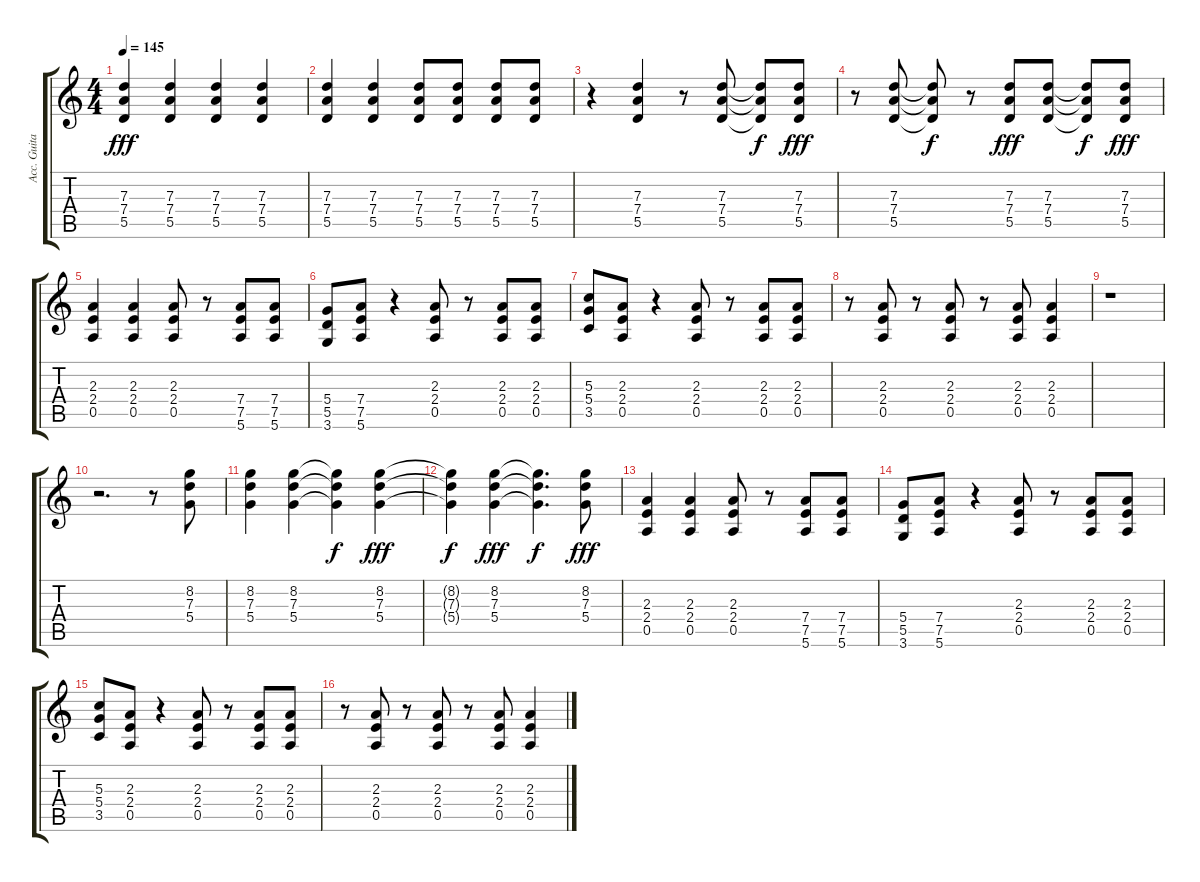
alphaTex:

\track ("Acc. Guitar left" "Acc. Guita") {instrument acousticguitarsteel}
\staff {score tabs}
\tuning (E4 B3 G3 D3 A2 E2) {hide}
\ts (4 4)
\tempo 145
\clef g2
\ks c
(7.3 7.4 5.5).4{dy fff} (7.3 7.4 5.5).4 (7.3 7.4 5.5).4 (7.3 7.4 5.5).4 |
(7.3 7.4 5.5).4 (7.3 7.4 5.5).4 (7.3 7.4 5.5).8 (7.3 7.4 5.5).8 (7.3 7.4 5.5).8 (7.3 7.4 5.5).8 |
r.4 (7.3 7.4 5.5).4 r.8 (7.3 7.4 5.5).8 (7.3{t} 7.4{t} 5.5{t}).8{dy f} (7.3 7.4 5.5).8{dy fff} |
r.8 (7.3 7.4 5.5).8 (7.3{t} 7.4{t} 5.5{t}).8{dy f} r.8 (7.3 7.4 5.5).8{dy fff} (7.3 7.4 5.5).8 (7.3{t} 7.4{t} 5.5{t}).8{dy f} (7.3 7.4 5.5).8{dy fff} |
(2.3 2.4 0.5).4 (2.3 2.4 0.5).4 (2.3 2.4 0.5).8 r.8 (7.4 7.5 5.6).8 (7.4 7.5 5.6).8 |
(5.4 5.5 3.6).8 (7.4 7.5 5.6).8 r.4 (2.3 2.4 0.5).8 r.8 (2.3 2.4 0.5).8 (2.3 2.4 0.5).8 |
(5.3 5.4 3.5).8 (2.3 2.4 0.5).8 r.4 (2.3 2.4 0.5).8 r.8 (2.3 2.4 0.5).8 (2.3 2.4 0.5).8 |
r.8 (2.3 2.4 0.5).8 r.8 (2.3 2.4 0.5).8 r.8 (2.3 2.4 0.5).8 (2.3 2.4 0.5).4 |
r.1 |
r.2{d} r.8 (8.2 7.3 5.4).8 |
(8.2 7.3 5.4).4 (8.2 7.3 5.4).4 (8.2{t} 7.3{t} 5.4{t}).4{dy f} (8.2 7.3 5.4).4{dy fff} |
(8.2{t} 7.3{t} 5.4{t}).4{dy f} (8.2 7.3 5.4).4{dy fff} (8.2{t} 7.3{t} 5.4{t}).4{d dy f} (8.2 7.3 5.4).8{dy fff} |
(2.3 2.4 0.5).4 (2.3 2.4 0.5).4 (2.3 2.4 0.5).8 r.8 (7.4 7.5 5.6).8 (7.4 7.5 5.6).8 |
(5.4 5.5 3.6).8 (7.4 7.5 5.6).8 r.4 (2.3 2.4 0.5).8 r.8 (2.3 2.4 0.5).8 (2.3 2.4 0.5).8 |
(5.3 5.4 3.5).8 (2.3 2.4 0.5).8 r.4 (2.3 2.4 0.5).8 r.8 (2.3 2.4 0.5).8 (2.3 2.4 0.5).8 |
r.8 (2.3 2.4 0.5).8 r.8 (2.3 2.4 0.5).8 r.8 (2.3 2.4 0.5).8 (2.3 2.4 0.5).4
